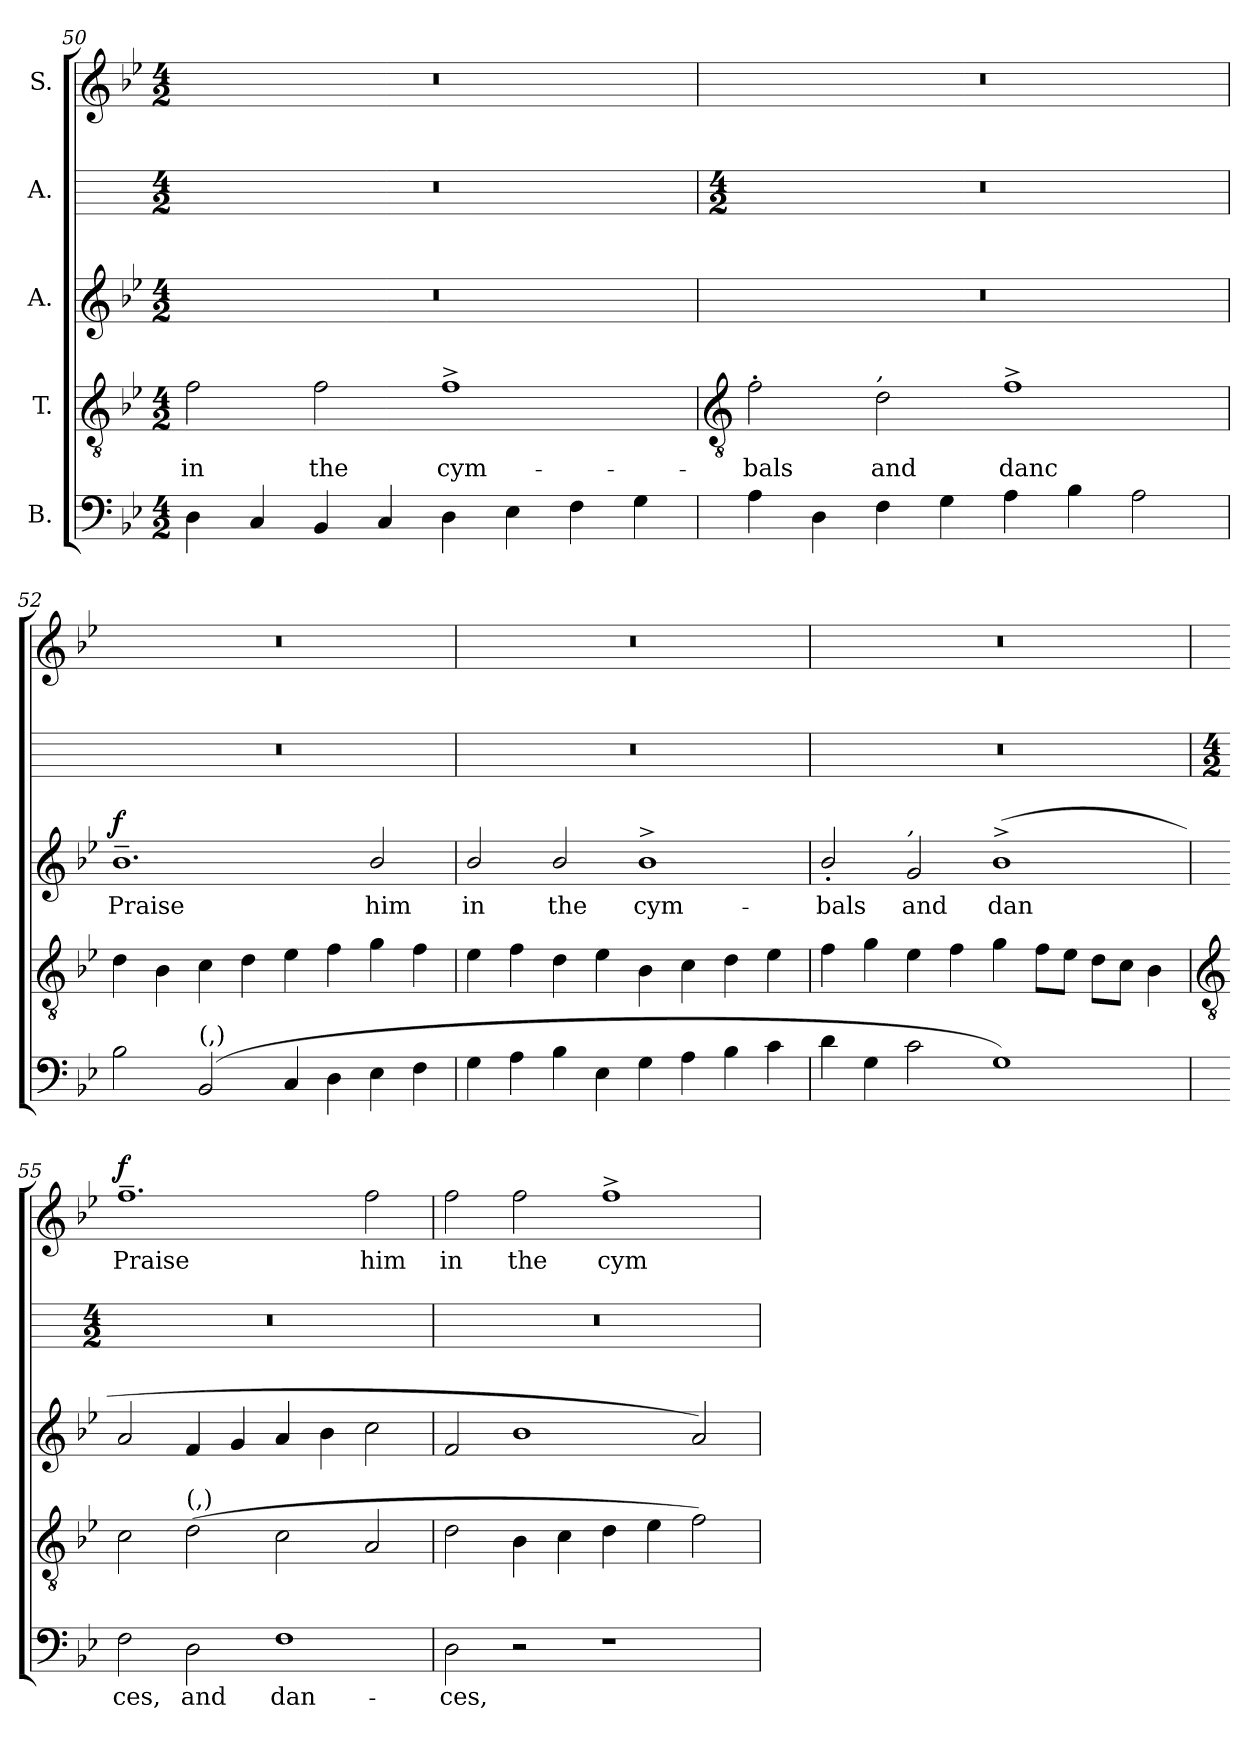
**kern	**text	**kern	**text	**kern	**text	**dynam	**kern	**kern	**text	**dynam
*part5	*part5	*part4	*part4	*part3	*part3	*part3	*part2	*part1	*part1	*part1
*staff5	*staff5	*staff4	*staff4	*staff3	*staff3	*staff3	*staff2	*staff1	*staff1	*staff1
*I"B.	*	*I"T.	*	*I"A.	*	*	*I"A.	*I"S.	*	*
*clefF4	*	*clefGv2	*	*clefG2	*	*	*	*clefG2	*	*
*k[b-e-]	*	*k[b-e-]	*	*k[b-e-]	*	*	*	*k[b-e-]	*	*
*B-:	*	*B-:	*	*B-:	*	*	*	*B-:	*	*
*M4/2	*	*M4/2	*	*M4/2	*	*	*M4/2	*M4/2	*	*
=50	=50	=50	=50	=50	=50	=50	=50	=50	=50	=50
!	!	!	!LO:LY:b	!	!	!	!	!	!	!
4D	.	2f	in	0r	.	.	0r	0r	.	.
4C	.	.	.	.	.	.	.	.	.	.
!	!	!	!LO:LY:b	!	!	!	!	!	!	!
4BB-	.	2f	the	.	.	.	.	.	.	.
4C	.	.	.	.	.	.	.	.	.	.
!	!	!	!LO:LY:b	!	!	!	!	!	!	!
4D	.	1f^	cym-	.	.	.	.	.	.	.
4E-	.	.	.	.	.	.	.	.	.	.
4F	.	.	.	.	.	.	.	.	.	.
4G	.	.	.	.	.	.	.	.	.	.
!!LO:LB:g=z
=51	=51	=51	=51	=51	=51	=51	=51	=51	=51	=51
*	*	*clefGv2	*	*	*	*	*	*	*	*
*	*	*	*	*	*	*	*M4/2	*	*	*
!	!	!	!LO:LY:b	!	!	!	!	!	!	!
4A	.	2f'	-bals	0r	.	.	0r	0r	.	.
4D	.	.	.	.	.	.	.	.	.	.
!	!	!LO:TX:a:i:t=,	!	!	!	!	!	!	!	!
!	!	!	!LO:LY:b	!	!	!	!	!	!	!
4F	.	2d	and	.	.	.	.	.	.	.
4G	.	.	.	.	.	.	.	.	.	.
!	!	!	!LO:LY:b	!	!	!	!	!	!	!
4A	.	1f^	danc	.	.	.	.	.	.	.
4B-	.	.	.	.	.	.	.	.	.	.
2A	.	.	.	.	.	.	.	.	.	.
=52	=52	=52	=52	=52	=52	=52	=52	=52	=52	=52
!	!	!	!	!	!LO:LY:b	!LO:DY:b	!	!	!	!
2B-	.	4d	.	1.b-~	Praise	f	0r	0r	.	.
.	.	4B-	.	.	.	.	.	.	.	.
!LO:TX:a:t=(,)	!	!	!	!	!	!	!	!	!	!
(<2BB-	.	4c	.	.	.	.	.	.	.	.
.	.	4d	.	.	.	.	.	.	.	.
4C	.	4e-	.	.	.	.	.	.	.	.
4D	.	4f	.	.	.	.	.	.	.	.
!	!	!	!	!	!LO:LY:b	!	!	!	!	!
4E-	.	4g	.	2b-/	him	.	.	.	.	.
4F	.	4f	.	.	.	.	.	.	.	.
=53	=53	=53	=53	=53	=53	=53	=53	=53	=53	=53
!	!	!	!	!	!LO:LY:b	!	!	!	!	!
4G	.	4e-	.	2b-/	in	.	0r	0r	.	.
4A	.	4f	.	.	.	.	.	.	.	.
!	!	!	!	!	!LO:LY:b	!	!	!	!	!
4B-	.	4d	.	2b-/	the	.	.	.	.	.
4E-	.	4e-	.	.	.	.	.	.	.	.
!	!	!	!	!	!LO:LY:b	!	!	!	!	!
4G	.	4B-	.	1b-^\	cym-	.	.	.	.	.
4A	.	4c	.	.	.	.	.	.	.	.
4B-	.	4d	.	.	.	.	.	.	.	.
4c	.	4e-	.	.	.	.	.	.	.	.
=54	=54	=54	=54	=54	=54	=54	=54	=54	=54	=54
!	!	!	!	!	!LO:LY:b	!	!	!	!	!
4d	.	4f	.	2b-'/	-bals	.	0r	0r	.	.
4G	.	4g	.	.	.	.	.	.	.	.
!	!	!	!	!LO:TX:a:i:t=,	!	!	!	!	!	!
!	!	!	!	!	!LO:LY:b	!	!	!	!	!
2c	.	4e-	.	2g	and	.	.	.	.	.
.	.	4f	.	.	.	.	.	.	.	.
!	!	!	!	!	!LO:LY:b	!	!	!	!	!
1G)	.	4g	.	(<1b-^	dan	.	.	.	.	.
.	.	8fL	.	.	.	.	.	.	.	.
.	.	8e-J	.	.	.	.	.	.	.	.
.	.	8dL	.	.	.	.	.	.	.	.
.	.	8cJ	.	.	.	.	.	.	.	.
.	.	4B-	.	.	.	.	.	.	.	.
!!LO:LB:g=z
=55	=55	=55	=55	=55	=55	=55	=55	=55	=55	=55
*	*	*clefGv2	*	*	*	*	*	*	*	*
*	*	*	*	*	*	*	*M4/2	*	*	*
!	!LO:LY:b	!	!	!	!	!	!	!	!LO:LY:b	!LO:DY:b
2F	ces,	2c	.	2a	.	.	0r	1.ff~	Praise	f
!	!	!LO:TX:a:t=(,)	!	!	!	!	!	!	!	!
!	!LO:LY:b	!	!	!	!	!	!	!	!	!
2D	and	(>2d	.	4f	.	.	.	.	.	.
.	.	.	.	4g	.	.	.	.	.	.
!	!LO:LY:b	!	!	!	!	!	!	!	!	!
1F	dan-	2c	.	4a	.	.	.	.	.	.
.	.	.	.	4b-	.	.	.	.	.	.
!	!	!	!	!	!	!	!	!	!LO:LY:b	!
.	.	2A	.	2cc	.	.	.	2ff	him	.
=56	=56	=56	=56	=56	=56	=56	=56	=56	=56	=56
!	!LO:LY:b	!	!	!	!	!	!	!	!LO:LY:b	!
2D	-ces,	2d	.	2f	.	.	0r	2ff	in	.
!	!	!	!	!	!	!	!	!	!LO:LY:b	!
2r	.	4B-	.	1b-	.	.	.	2ff	the	.
.	.	4c	.	.	.	.	.	.	.	.
!	!	!	!	!	!	!	!	!	!LO:LY:b	!
1r	.	4d	.	.	.	.	.	1ff^	cym-	.
.	.	4e-	.	.	.	.	.	.	.	.
.	.	2f)	.	2a)	.	.	.	.	.	.
=	=	=	=	=	=	=	=	=	=	=
*-	*-	*-	*-	*-	*-	*-	*-	*-	*-	*-
